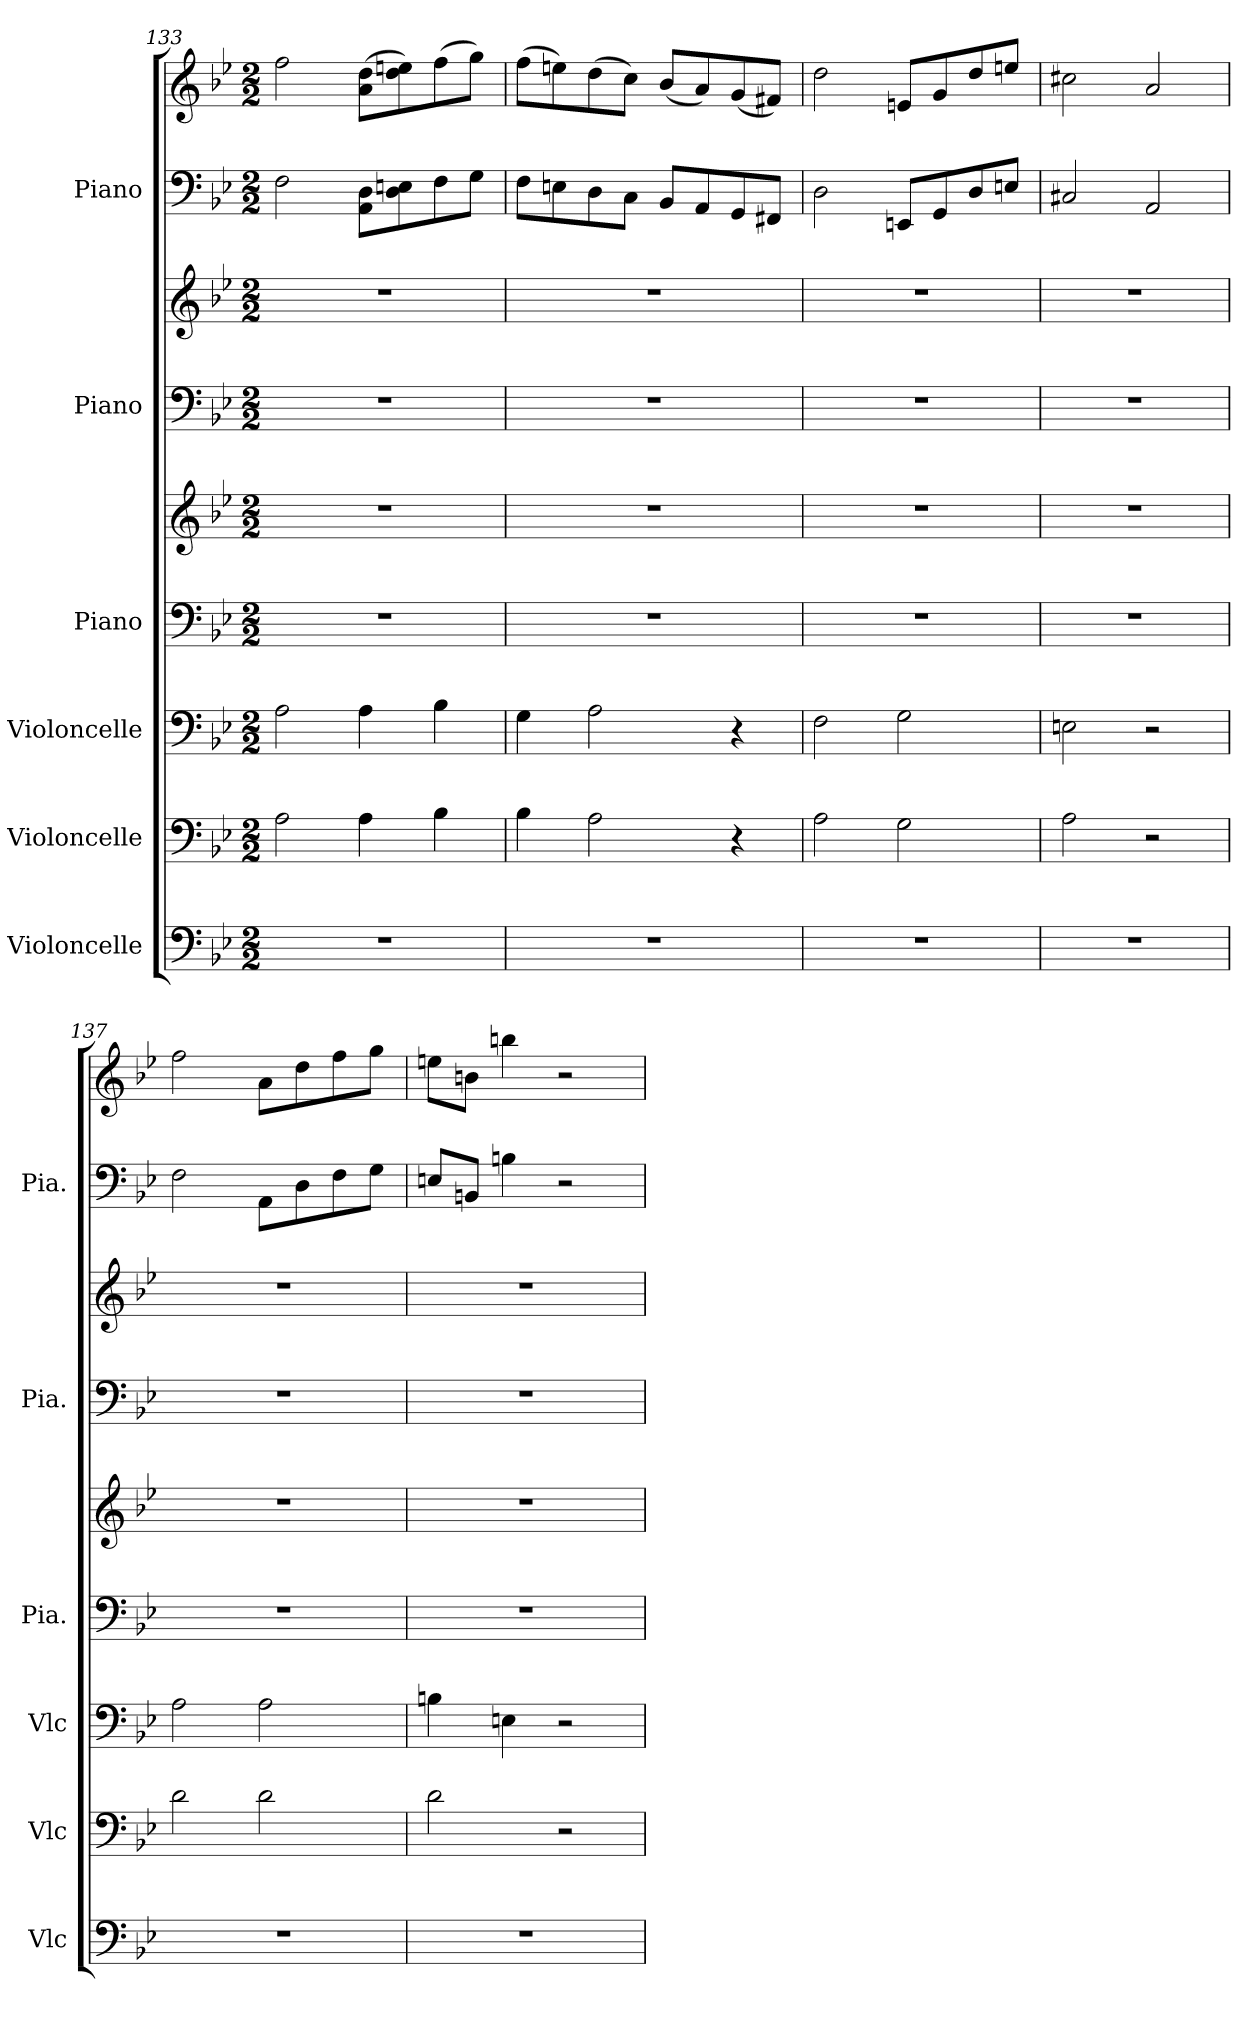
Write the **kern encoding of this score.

**kern	**kern	**kern	**kern	**kern	**kern	**kern	**kern	**kern
*part6	*part5	*part4	*part3	*part3	*part2	*part2	*part1	*part1
*staff9	*staff8	*staff7	*staff6	*staff5	*staff4	*staff3	*staff2	*staff1
*I"Violoncelle	*I"Violoncelle	*I"Violoncelle	*I"Piano	*	*I"Piano	*	*I"Piano	*
*I'Vlc	*I'Vlc	*I'Vlc	*I'Pia.	*	*I'Pia.	*	*I'Pia.	*
*clefF4	*clefF4	*clefF4	*clefF4	*clefG2	*clefF4	*clefG2	*clefF4	*clefG2
*k[b-e-]	*k[b-e-]	*k[b-e-]	*k[b-e-]	*k[b-e-]	*k[b-e-]	*k[b-e-]	*k[b-e-]	*k[b-e-]
*M2/2	*M2/2	*M2/2	*M2/2	*M2/2	*M2/2	*M2/2	*M2/2	*M2/2
=133	=133	=133	=133	=133	=133	=133	=133	=133
1r	2A\	2A\	1r	1r	1r	1r	2F\	2ff\
.	4A\	4A\	.	.	.	.	8AA\ 8D\L	(>8a\ 8dd\L
.	.	.	.	.	.	.	8D\ 8En\	8dd\ 8een\)
.	4B-\	4B-\	.	.	.	.	8F\	(>8ff\
.	.	.	.	.	.	.	8G\J	8gg\J)
=134	=134	=134	=134	=134	=134	=134	=134	=134
1r	4B-\	4G\	1r	1r	1r	1r	8F\L	(>8ff\L
.	.	.	.	.	.	.	8En\	8een\)
.	2A\	2A\	.	.	.	.	8D\	(>8dd\
.	.	.	.	.	.	.	8C\J	8cc\J)
.	.	.	.	.	.	.	8BB-/L	(<8b-/L
.	.	.	.	.	.	.	8AA/	8a/)
.	4r	4r	.	.	.	.	8GG/	(<8g/
.	.	.	.	.	.	.	8FF#X/J	8f#X/J)
=135	=135	=135	=135	=135	=135	=135	=135	=135
1r	2A\	2F\	1r	1r	1r	1r	2D\	2dd\
.	2G\	2G\	.	.	.	.	8EEn/L	8en/L
.	.	.	.	.	.	.	8GG/	8g/
.	.	.	.	.	.	.	8D/	8dd/
.	.	.	.	.	.	.	8En/J	8een/J
!!LO:LB:g=z
=136	=136	=136	=136	=136	=136	=136	=136	=136
1r	2A\	2En\	1r	1r	1r	1r	2C#X/	2cc#X\
.	2r	2r	.	.	.	.	2AA/	2a/
=137	=137	=137	=137	=137	=137	=137	=137	=137
1r	2d\	2A\	1r	1r	1r	1r	2F\	2ff\
.	2d\	2A\	.	.	.	.	8AA\L	8a\L
.	.	.	.	.	.	.	8D\	8dd\
.	.	.	.	.	.	.	8F\	8ff\
.	.	.	.	.	.	.	8G\J	8gg\J
=138	=138	=138	=138	=138	=138	=138	=138	=138
1r	2d\	4Bn\	1r	1r	1r	1r	8En/L	8een\L
.	.	.	.	.	.	.	8BBn/J	8bn\J
.	.	4En\	.	.	.	.	4Bn\	4bbn\
.	2r	2r	.	.	.	.	2r	2r
=	=	=	=	=	=	=	=	=
*-	*-	*-	*-	*-	*-	*-	*-	*-
